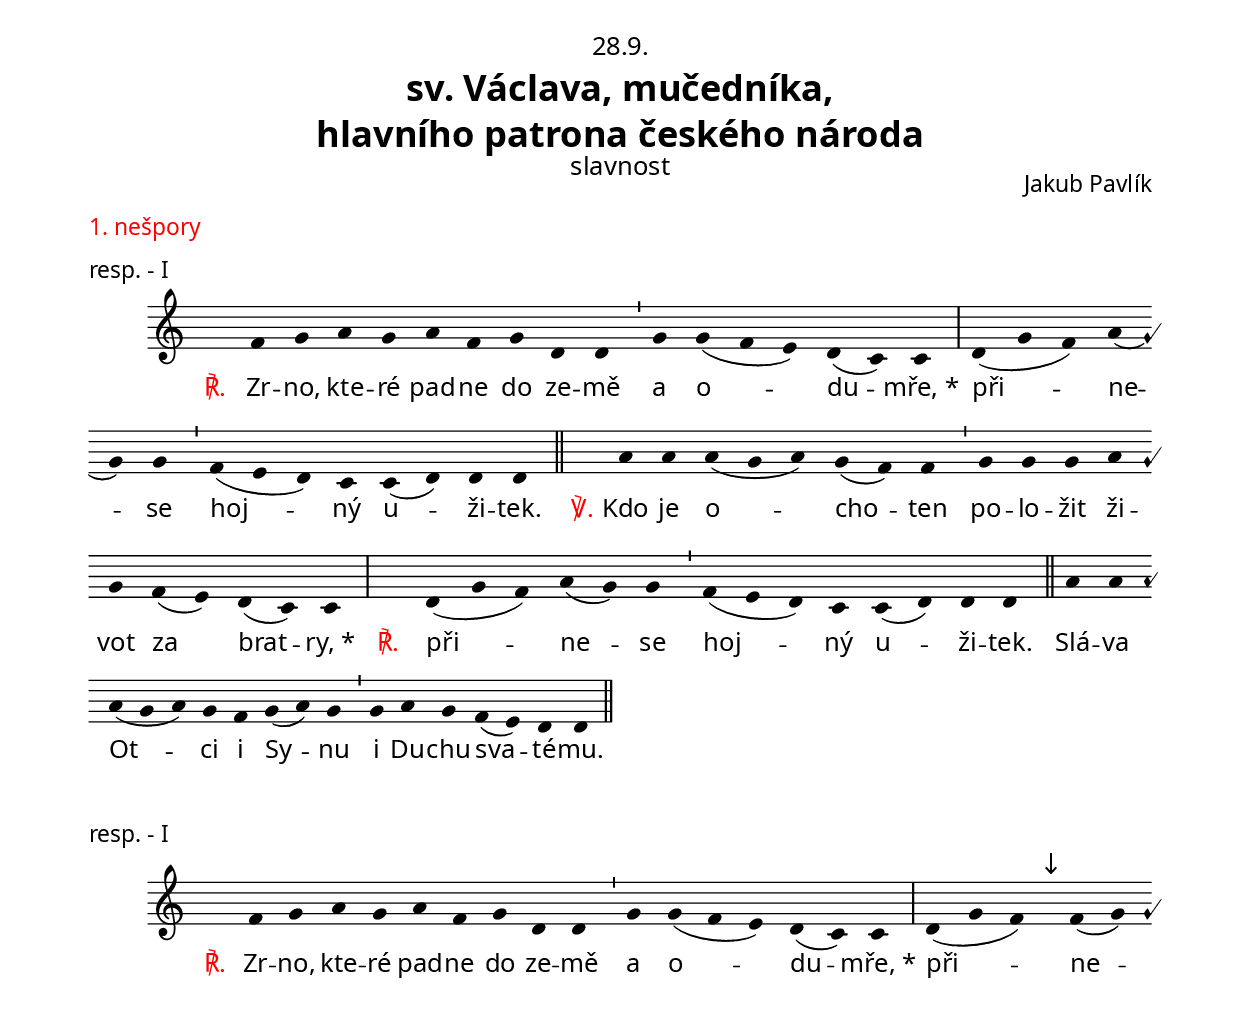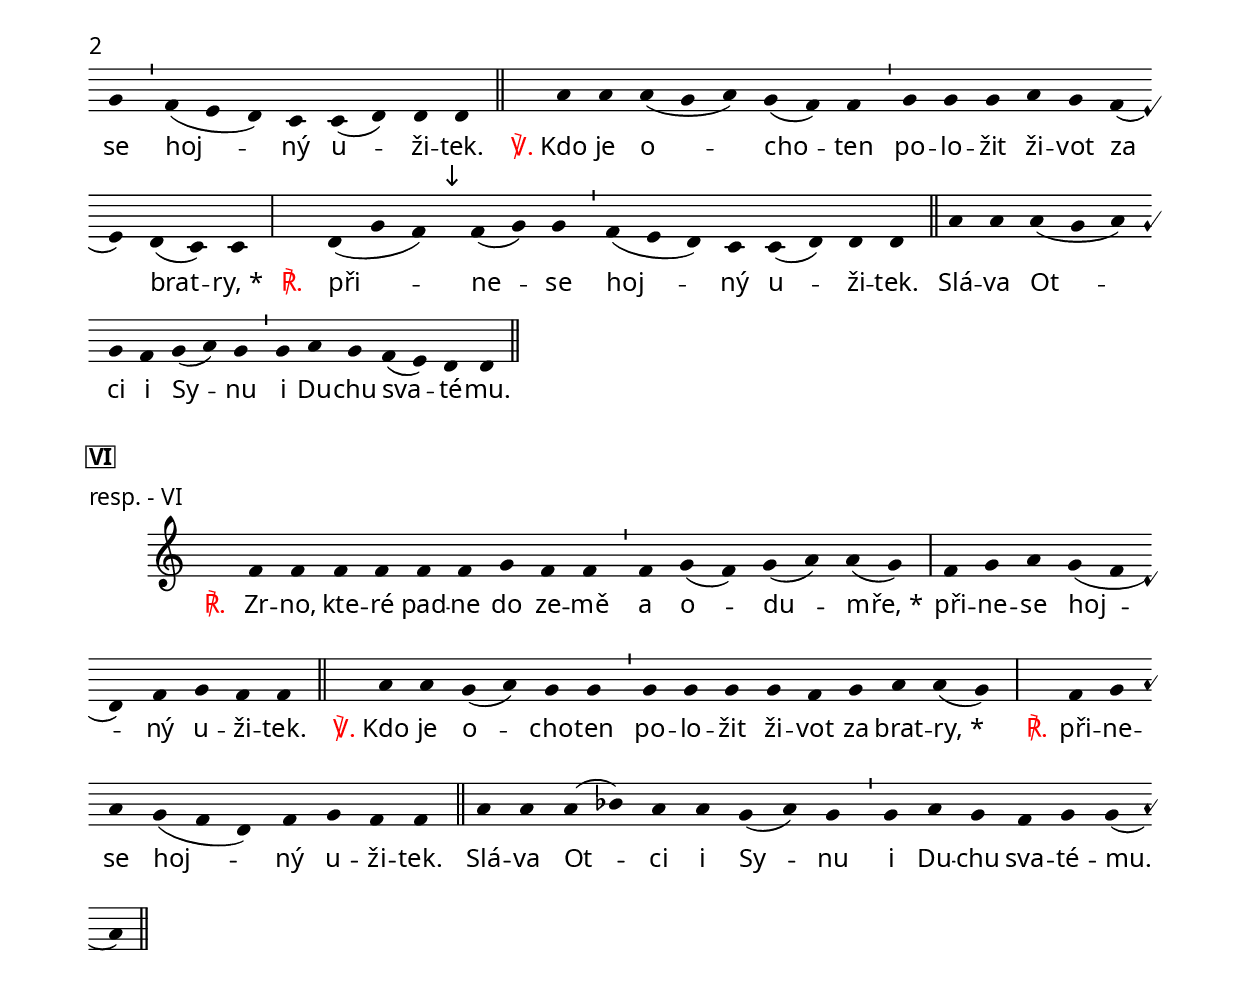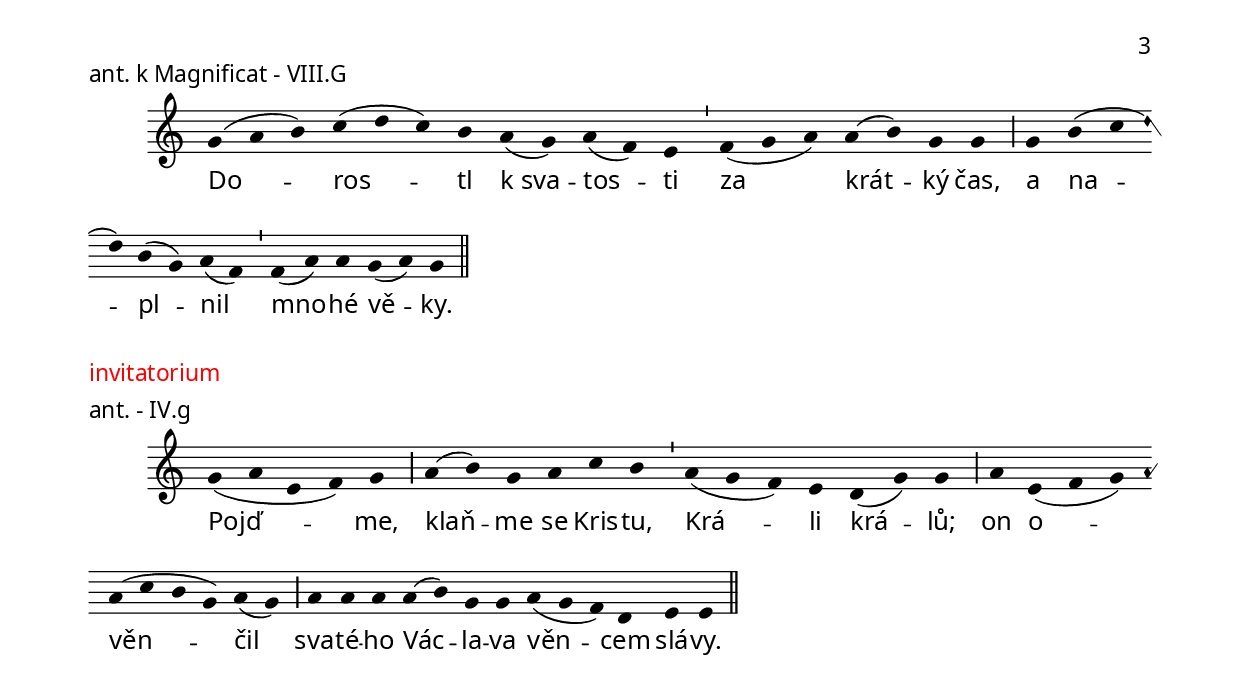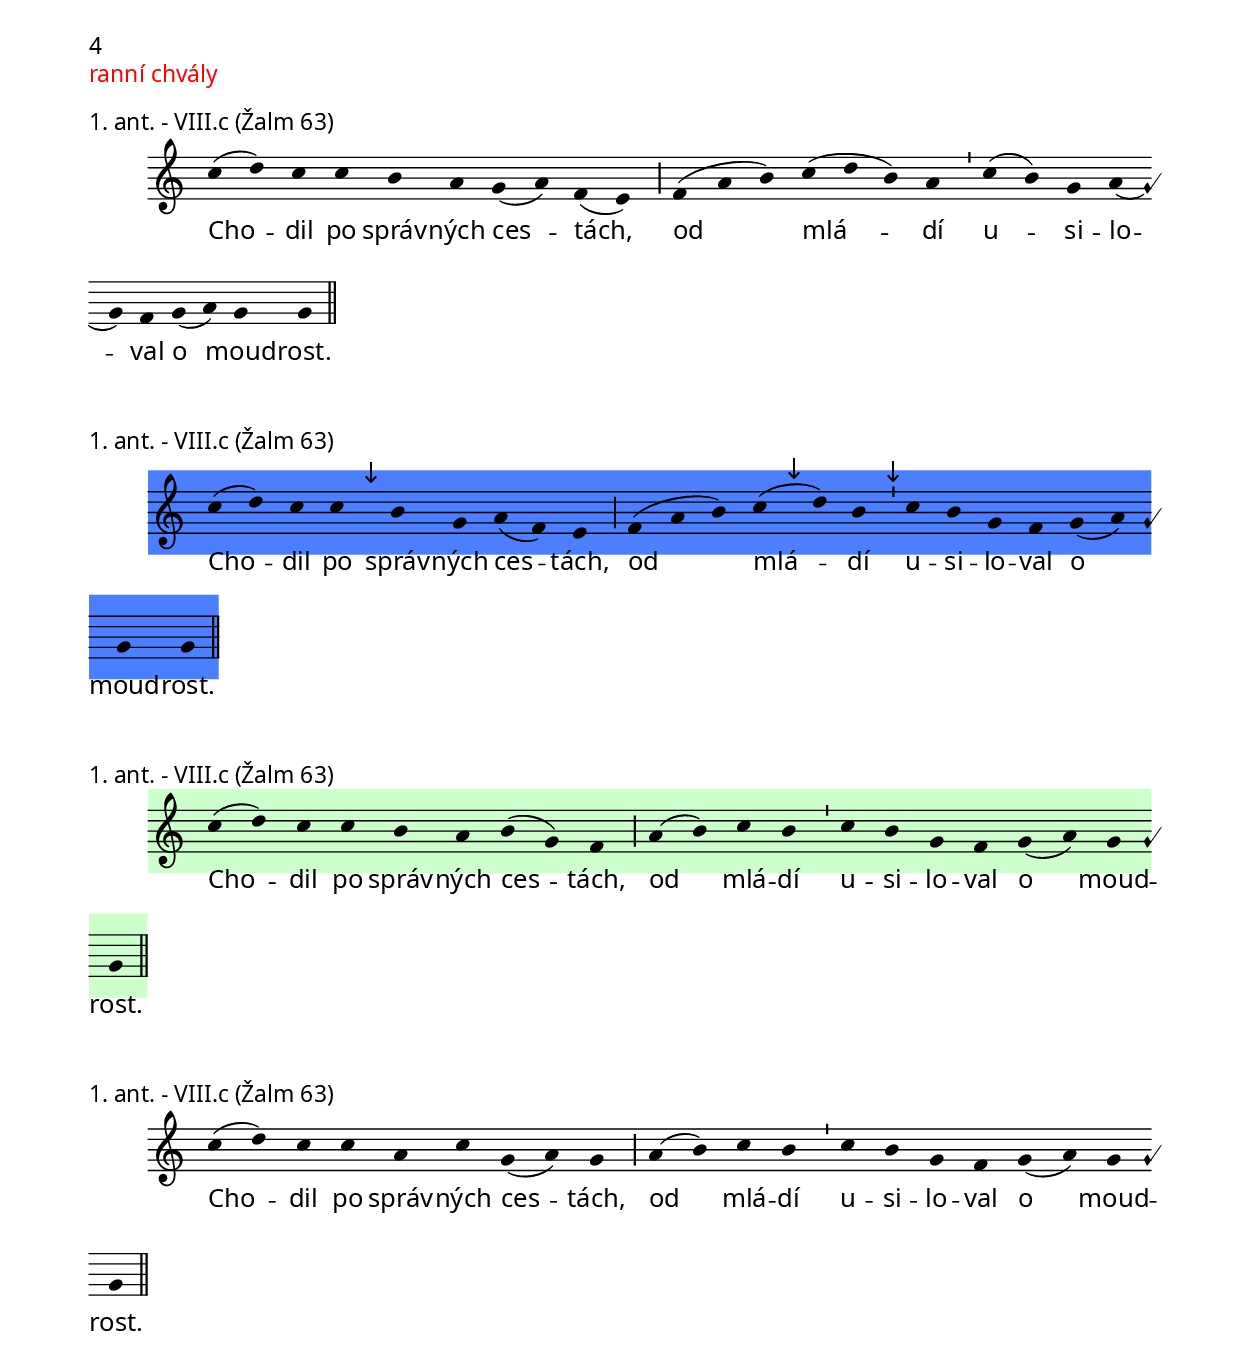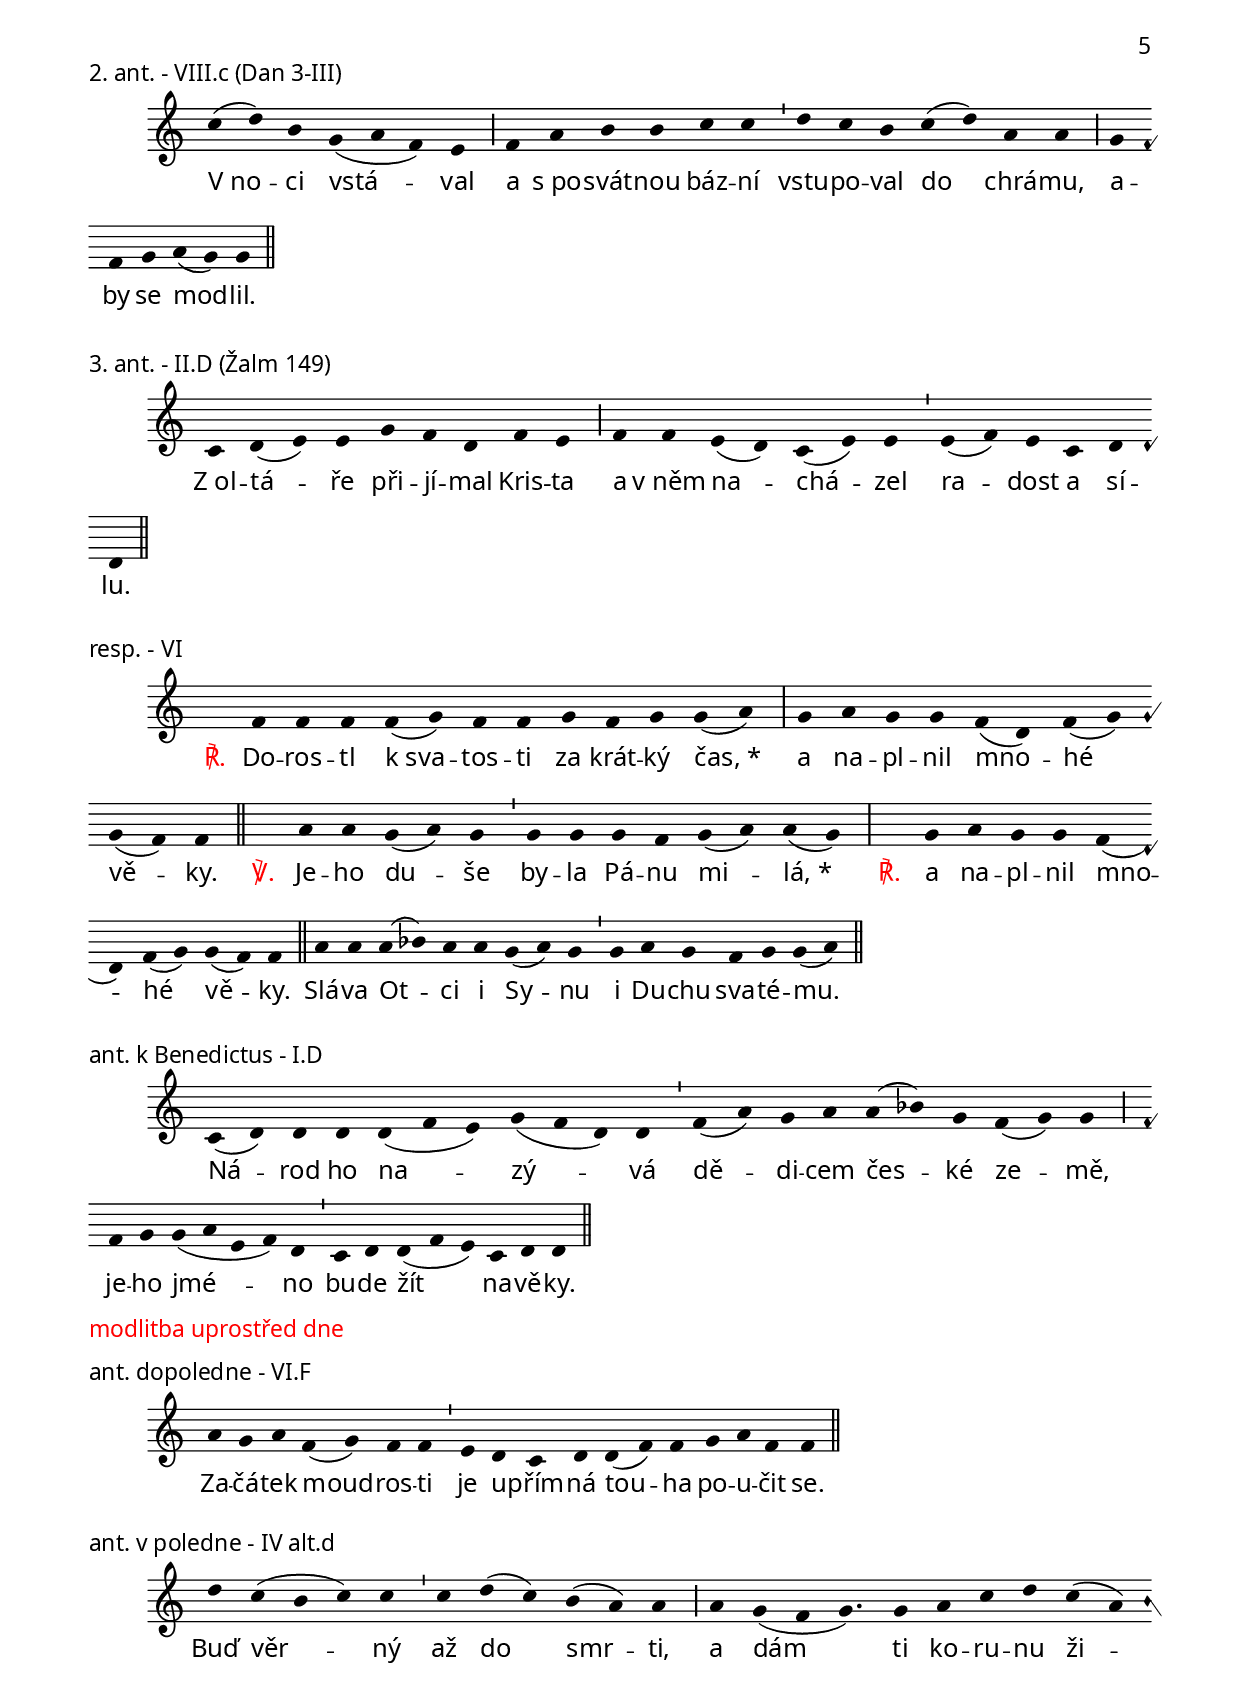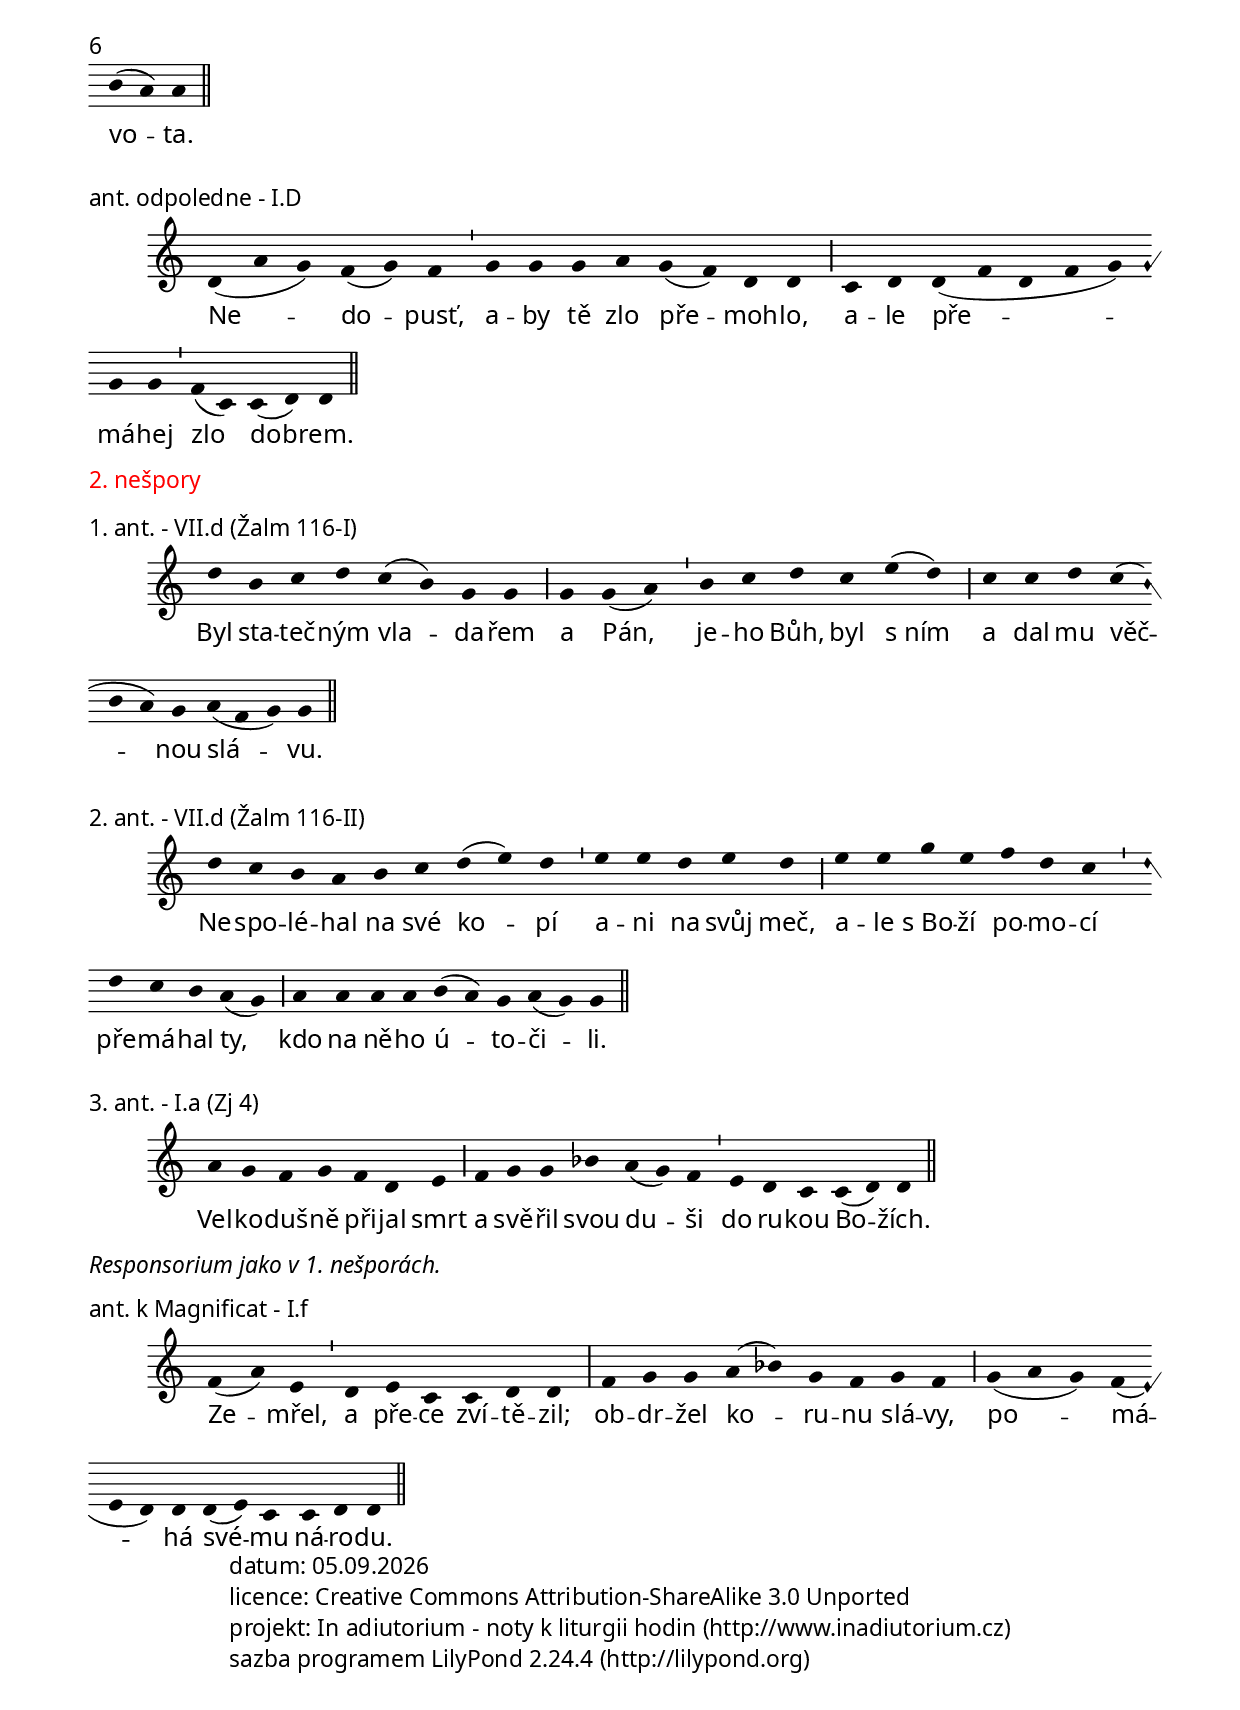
\version "2.15.40"

\include "../spolecne.ly"
\include "../dilyresponsorii.ly"

\header {
  title = \markup\titleSvatek
            \center-column{ "sv. Václava, mučedníka,"
            "hlavního patrona českého národa" }
            slavnost
            28.9.
  composer = "Jakub Pavlík"
}

\markup {\nadpisHodinka {"1. nešpory"}}

\score {
  \relative c' {
    \choralniRezim
    
    % R
    \neviditelna f
    f4 g a g a f g d d \barMin g g( f e) d( c) c \barMax
    d( g f) a( g) g \barMin f( e d) c c( d) d d \barFinalis
    % V
    \neviditelna g
    a4 a a( g a) g( f) f \barMin g g g a g f( e) d( c) c \barMax
    % R
    \neviditelna a
    d( g f) a( g) g \barMin f( e d) c c( d) d d \barFinalis
    % Slava
    a'4 a a( g a) g f g( a) g \barMin g a g f( e) d d \barFinalis
  }
  \addlyrics {
    \Response Zr -- no, kte -- ré pad -- ne do ze -- mě a o -- du -- mře,_*
    při -- ne -- se hoj -- ný u -- ži -- tek.
    \Verse Kdo je o -- cho -- ten po -- lo -- žit ži -- vot za brat -- ry,_*
    \Response při -- ne -- se hoj -- ný u -- ži -- tek.
    \textRespDoxologie
  }
  \header {
    quid = "resp."
    modus = "I"
    id = ""
    piece = \markup {\sestavTitulekResp}
  }
}

\score {
  \relative c' {
    \choralniRezim
    
    % R
    \neviditelna f
    f4 g a g a f g d d \barMin g g( f e) d( c) c \barMax
    d( g f) \mark\sipka f( g) g \barMin f( e d) c c( d) d d \barFinalis
    % V
    \neviditelna g
    a4 a a( g a) g( f) f \barMin g g g a g f( e) d( c) c \barMax
    % R
    \neviditelna a
    d( g f) \mark\sipka f( g) g \barMin f( e d) c c( d) d d \barFinalis
    % Slava
    a'4 a a( g a) g f g( a) g \barMin g a g f( e) d d \barFinalis
  }
  \addlyrics {
    \Response Zr -- no, kte -- ré pad -- ne do ze -- mě a o -- du -- mře,_*
    při -- ne -- se hoj -- ný u -- ži -- tek.
    \Verse Kdo je o -- cho -- ten po -- lo -- žit ži -- vot za brat -- ry,_*
    \Response při -- ne -- se hoj -- ný u -- ži -- tek.
    \textRespDoxologie
  }
  \header {
    quid = "resp."
    modus = "I"
    id = ""
    piece = \markup {\sestavTitulekResp}
  }
}

\markup\nadpisSkupiny VI

\score {
  \relative c' {
    \choralniRezim
    
    % R
    \neviditelna f
    f4 f f f f f g f f \barMin f g( f) g( a) a( g) \barMax
    f g a g( f d) f g f f \barFinalis
    % V
    \neviditelna a
    a4 a g( a) g g \barMin g g g g f g a a( g) \barMax
    % R
    \neviditelna a
    f g a g( f d) f g f f \barFinalis
    % Slava
    \respVIdoxologie \barFinalis
  }
  \addlyrics {
    \Response Zr -- no, kte -- ré pad -- ne do ze -- mě a o -- du -- mře,_*
    při -- ne -- se hoj -- ný u -- ži -- tek.
    \Verse Kdo je o -- cho -- ten po -- lo -- žit ži -- vot za brat -- ry,_*
    \Response při -- ne -- se hoj -- ný u -- ži -- tek.
    \textRespDoxologie
  }
  \header {
    quid = "resp."
    modus = "VI"
    id = ""
    piece = \markup {\sestavTitulekResp}
  }
}

\pageBreak

\score {
  \relative c'' {
    \choralniRezim
    g4( a b) c( d c) b a( g) a( f) e \barMin f( g a) a( b) g g \barMaior
    g b( c d) b( g) a( f) \barMin f( a) a g( a) g \barFinalis
  }
  \addlyrics {
    Do -- ros -- tl k_sva -- tos -- ti za krát -- ký čas,
    a na -- pl -- nil mno -- hé vě -- ky.
  }
  \header {
    quid = "ant. k Magnificat"
    modus = "VIII"
    differentia = "G" 
    psalmus = ""
    id = ""
    piece = \markup {\sestavTitulekBezZalmu}
  }
}

\markup {\nadpisHodinka {"invitatorium"}}

\score {
  \relative c'' {
    \choralniRezim
    g4( a e f) g \barMaior a( b) g a c b \barMin a( g f) e d( g) g \barMaior
    a e( f g) a( c b g) a( g) \barMaior
    a a a a( b) g g a( g f) d e e \barFinalis
  }
  \addlyrics {
    Pojď -- me, klaň -- me se Kris -- tu, Krá -- li krá -- lů;
    on o -- věn -- čil 
    sva -- té -- ho Vác -- la -- va
    věn -- cem slá -- vy.
  }
  \header {
    quid = "ant."
    modus = "IV"
    differentia = "g" 
    psalmus = ""
    id = ""
    piece = \markup {\sestavTitulekBezZalmu}
  }
}

\pageBreak

\markup {\nadpisHodinka {"ranní chvály"}}

\score {
  \relative c'' {
    \choralniRezim
    c4( d) c c b a g( a) f( e) \barMaior
    f( a b) c( d b) a \barMin c( b) g a( g) f g( a) g g \barFinalis
  }
  \addlyrics {
    Cho -- dil po správ -- ných ces -- tách,
    od mlá -- dí u -- si -- lo -- val o moud -- rost.
  }
  \header {
    quid = "1. ant."
    modus = "VIII"
    differentia = "c" 
    psalmus = "Žalm 63"
    id = ""
    piece = \markup {\sestavTitulek}
  }
}

\score {
  \relative c'' {
    \zvyraznovacModry
    \choralniRezim
    c4( d) c c \mark\sipka b g a( f) e \barMaior
    f( a b) c( \mark\sipka d) b \barMin \mark\sipka c b g f g( a) g g \barFinalis
  }
  \addlyrics {
    Cho -- dil po správ -- ných ces -- tách,
    od mlá -- dí u -- si -- lo -- val o moud -- rost.
  }
  \header {
    quid = "1. ant."
    modus = "VIII"
    differentia = "c" 
    psalmus = "Žalm 63"
    id = ""
    piece = \markup {\sestavTitulek}
  }
}

\score {
  \relative c'' {
    \zvyraznovacZelenyIII
    \choralniRezim
    c4( d) c c b a b( g) f \barMaior
    a( b) c b \barMin c b g f g( a) g g \barFinalis
  }
  \addlyrics {
    Cho -- dil po správ -- ných ces -- tách,
    od mlá -- dí u -- si -- lo -- val o moud -- rost.
  }
  \header {
    quid = "1. ant."
    modus = "VIII"
    differentia = "c" 
    psalmus = "Žalm 63"
    id = ""
    piece = \markup {\sestavTitulek}
  }
}

\score {
  \relative c'' {
    \choralniRezim
    c4( d) c c a c g( a) g \barMaior
    a( b) c b \barMin c b g f g( a) g g \barFinalis
  }
  \addlyrics {
    Cho -- dil po správ -- ných ces -- tách,
    od mlá -- dí u -- si -- lo -- val o moud -- rost.
  }
  \header {
    quid = "1. ant."
    modus = "VIII"
    differentia = "c" 
    psalmus = "Žalm 63"
    id = ""
    piece = \markup {\sestavTitulek}
  }
}

\pageBreak

\score {
  \relative c'' {
    \choralniRezim
    c4( d) b g( a f) e \barMaior
    f4 a b b c c \barMin d c b c( d) a a \barMaior
    g f g a( g) g \barFinalis
  }
  \addlyrics {
    V_no -- ci vstá -- val
    a s_po -- svát -- nou báz -- ní vstu -- po -- val do chrá -- mu,
    a -- by se mod -- lil.
  }
  \header {
    quid = "2. ant."
    modus = "VIII"
    differentia = "c" 
    psalmus = "Dan 3-III"
    id = ""
    piece = \markup {\sestavTitulek}
  }
}

\score {
  \relative c' {
    \choralniRezim
    c4 d( e) e g f d f e \barMaior
    f f e( d) c( e) e \barMin e( f) e c d d \barFinalis 
  }
  \addlyrics {
    Z_ol -- tá -- ře při -- jí -- mal Kris -- ta
    a v_něm na -- chá -- zel ra -- dost a sí -- lu.
  }
  \header {
    quid = "3. ant."
    modus = "II"
    differentia = "D" 
    psalmus = "Žalm 149"
    id = ""
    piece = \markup {\sestavTitulek}
  }
}

\score {
  \relative c' {
    \choralniRezim
    
    % R
    \neviditelna f
    f4 f f f( g) f f g f g g( a) \barMax
    g a g g f( d) f( g) g( f) f \barFinalis
    % V
    \neviditelna a
    a a g( a) g \barMin g g g f g( a) a( g) \barMax
    % R
    \neviditelna a
    g a g g f( d) f( g) g( f) f \barFinalis
    % Slava
    \respVIdoxologie \barFinalis
  }
  \addlyrics {
    \Response Do -- ros -- tl k_sva -- tos -- ti za krát -- ký čas,_*
    a na -- pl -- nil mno -- hé vě -- ky.
    \Verse Je -- ho du -- še by -- la Pá -- nu mi -- lá,_*
    \Response a na -- pl -- nil mno -- hé vě -- ky.
    \textRespDoxologie
  }
  \header {
    quid = "resp."
    modus = "VI"
    id = ""
    piece = \markup {\sestavTitulekResp}
  }
}

\score {
  \relative c' {
    \choralniRezim
    c4( d) d d d( f e) g( f d) d \barMin
    f( a) g a a( bes) g f( g) g \barMaior
    f g g( a e f) d \barMin c d d( f e) c d d \barFinalis
  }
  \addlyrics {
    Ná -- rod ho na -- zý -- vá 
    dě -- di -- cem čes -- ké ze -- mě,
    je -- ho jmé -- no bu -- de žít na -- vě -- ky.
  }
  \header {
    quid = "ant. k Benedictus"
    modus = "I"
    differentia = "D" 
    psalmus = ""
    id = ""
    piece = \markup {\sestavTitulekBezZalmu}
  }
}

\markup {\nadpisHodinka {"modlitba uprostřed dne"}}

\score {
  \relative c'' {
    \choralniRezim
    a4 g a f( g) f f \barMin
    e d c d d( f) f g a f f \barFinalis
  }
  \addlyrics {
    Za -- čá -- tek moud -- ros -- ti
    je u -- přím -- ná tou -- ha po -- u -- čit se.
  }
  \header {
    quid = "ant. dopoledne"
    modus = "VI"
    differentia = "F" 
    psalmus = ""
    id = ""
    piece = \markup {\sestavTitulekBezZalmu}
  }
}

\score {
  \relative c'' {
    \choralniRezim
    d4 c( b c) c \barMin c d( c) b( a) a \barMaior
    a g( f g4.) g4 a c d c( a) b( a) a \barFinalis
  }
  \addlyrics {
    Buď věr -- ný až do smr -- ti,
    a dám ti ko -- ru -- nu ži -- vo -- ta.
  }
  \header {
    quid = "ant. v poledne"
    modus = "IV alt"
    differentia = "d" 
    psalmus = ""
    id = ""
    fons = "Jana Sarkandra, k Magnificat; konec upraven"
    piece = \markup {\sestavTitulekBezZalmu}
  }
}

\score {
  \relative c' {
    \choralniRezim
    d4( a' g) f( g) f \barMin g g g a g( f) d d \barMaior
    c d d( f d f g) g g \barMin f( c) c( d) d \barFinalis
  }
  \addlyrics {
    Ne -- do -- pusť, a -- by tě zlo pře -- moh -- lo,
    a -- le pře -- má -- hej zlo dob -- rem.
  }
  \header {
    quid = "ant. odpoledne"
    modus = "I"
    differentia = "D" 
    psalmus = ""
    id = ""
    piece = \markup {\sestavTitulekBezZalmu}
  }
}

\markup {\nadpisHodinka {"2. nešpory"}}

\score {
  \relative c'' {
    \choralniRezim
    d4 b c d c( b) g g \barMaior
    g g( a) \barMin b c d c e( d) \barMaior
    c c d c( b a) g a( f g) g \barFinalis
  }
  \addlyrics {
    Byl sta -- teč -- ným vla -- da -- řem
    a Pán, je -- ho Bůh, byl s_ním
    a dal mu věč -- nou slá -- vu.
  }
  \header {
    quid = "1. ant."
    modus = "VII"
    differentia = "d" 
    psalmus = "Žalm 116-I"
    id = ""
    piece = \markup {\sestavTitulek}
  }
}

\score {
  \relative c'' {
    \choralniRezim
    d4 c b a b c d( e) d \barMin
    e e d e d \barMaior
    e e g e f d c \barMin d c b a( g) \barMaior
    a a a a b( a) g a( g) g \barFinalis
  }
  \addlyrics {
    Ne -- spo -- lé -- hal na své ko -- pí
    a -- ni na svůj meč,
    a -- le s_Bo -- ží po -- mo -- cí pře -- má -- hal ty,
    kdo na ně -- ho ú -- to -- či -- li.
  }
  \header {
    quid = "2. ant."
    modus = "VII"
    differentia = "d" 
    psalmus = "Žalm 116-II"
    id = ""
    piece = \markup {\sestavTitulek}
  }
}

\score {
  \relative c'' {
    \choralniRezim
    a4 g f g f d e \barMaior
    f g g bes a( g) f \barMin e d c c( d) d \barFinalis
  }
  \addlyrics {
    Vel -- ko -- duš -- ně při -- jal smrt
    a svě -- řil svou du -- ši do ru -- kou Bo -- žích.
  }
  \header {
    quid = "3. ant."
    modus = "I"
    differentia = "a" 
    psalmus = "Zj 4"
    id = ""
    piece = \markup {\sestavTitulek}
  }
}

\markup\italic{Responsorium jako v 1. nešporách.}

\score {
  \relative c' {
    \choralniRezim
    f4( a) e \barMin d e c c d d \barMax
    f g g a( bes) g f g f \barMaior
    g( a g) f( e d) d d( e) c c d d \barFinalis
  }
  \addlyrics {
    Ze -- mřel, a pře -- ce zví -- tě -- zil;
    ob -- dr -- žel ko -- ru -- nu slá -- vy,
    po -- má -- há své -- mu ná -- ro -- du.
  }
  \header {
    quid = "ant. k Magnificat"
    modus = "I"
    differentia = "f" 
    psalmus = ""
    id = ""
    piece = \markup {\sestavTitulekBezZalmu}
  }
}